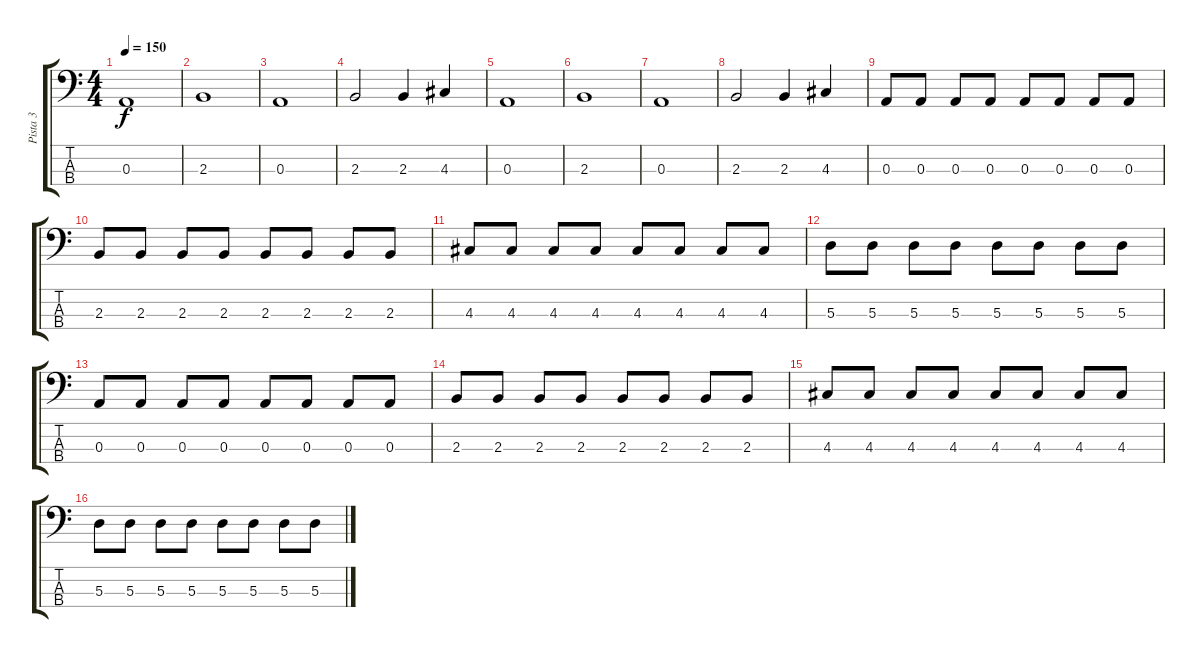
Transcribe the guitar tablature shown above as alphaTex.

\track ("Pista 3" "Pista 3") {instrument electricbassfinger}
\staff {score tabs}
\tuning (G2 D2 A1 E1) {hide}
\ts (4 4)
\tempo 150
\clef f4
\ks c
0.3.1{dy f instrument electricbassfinger} |
2.3.1 |
0.3.1 |
2.3.2 2.3.4 4.3.4 |
0.3.1 |
2.3.1 |
0.3.1 |
2.3.2 2.3.4 4.3.4 |
0.3.8 0.3.8 0.3.8 0.3.8 0.3.8 0.3.8 0.3.8 0.3.8 |
2.3.8 2.3.8 2.3.8 2.3.8 2.3.8 2.3.8 2.3.8 2.3.8 |
4.3.8 4.3.8 4.3.8 4.3.8 4.3.8 4.3.8 4.3.8 4.3.8 |
5.3.8 5.3.8 5.3.8 5.3.8 5.3.8 5.3.8 5.3.8 5.3.8 |
0.3.8 0.3.8 0.3.8 0.3.8 0.3.8 0.3.8 0.3.8 0.3.8 |
2.3.8 2.3.8 2.3.8 2.3.8 2.3.8 2.3.8 2.3.8 2.3.8 |
4.3.8 4.3.8 4.3.8 4.3.8 4.3.8 4.3.8 4.3.8 4.3.8 |
5.3.8 5.3.8 5.3.8 5.3.8 5.3.8 5.3.8 5.3.8 5.3.8
